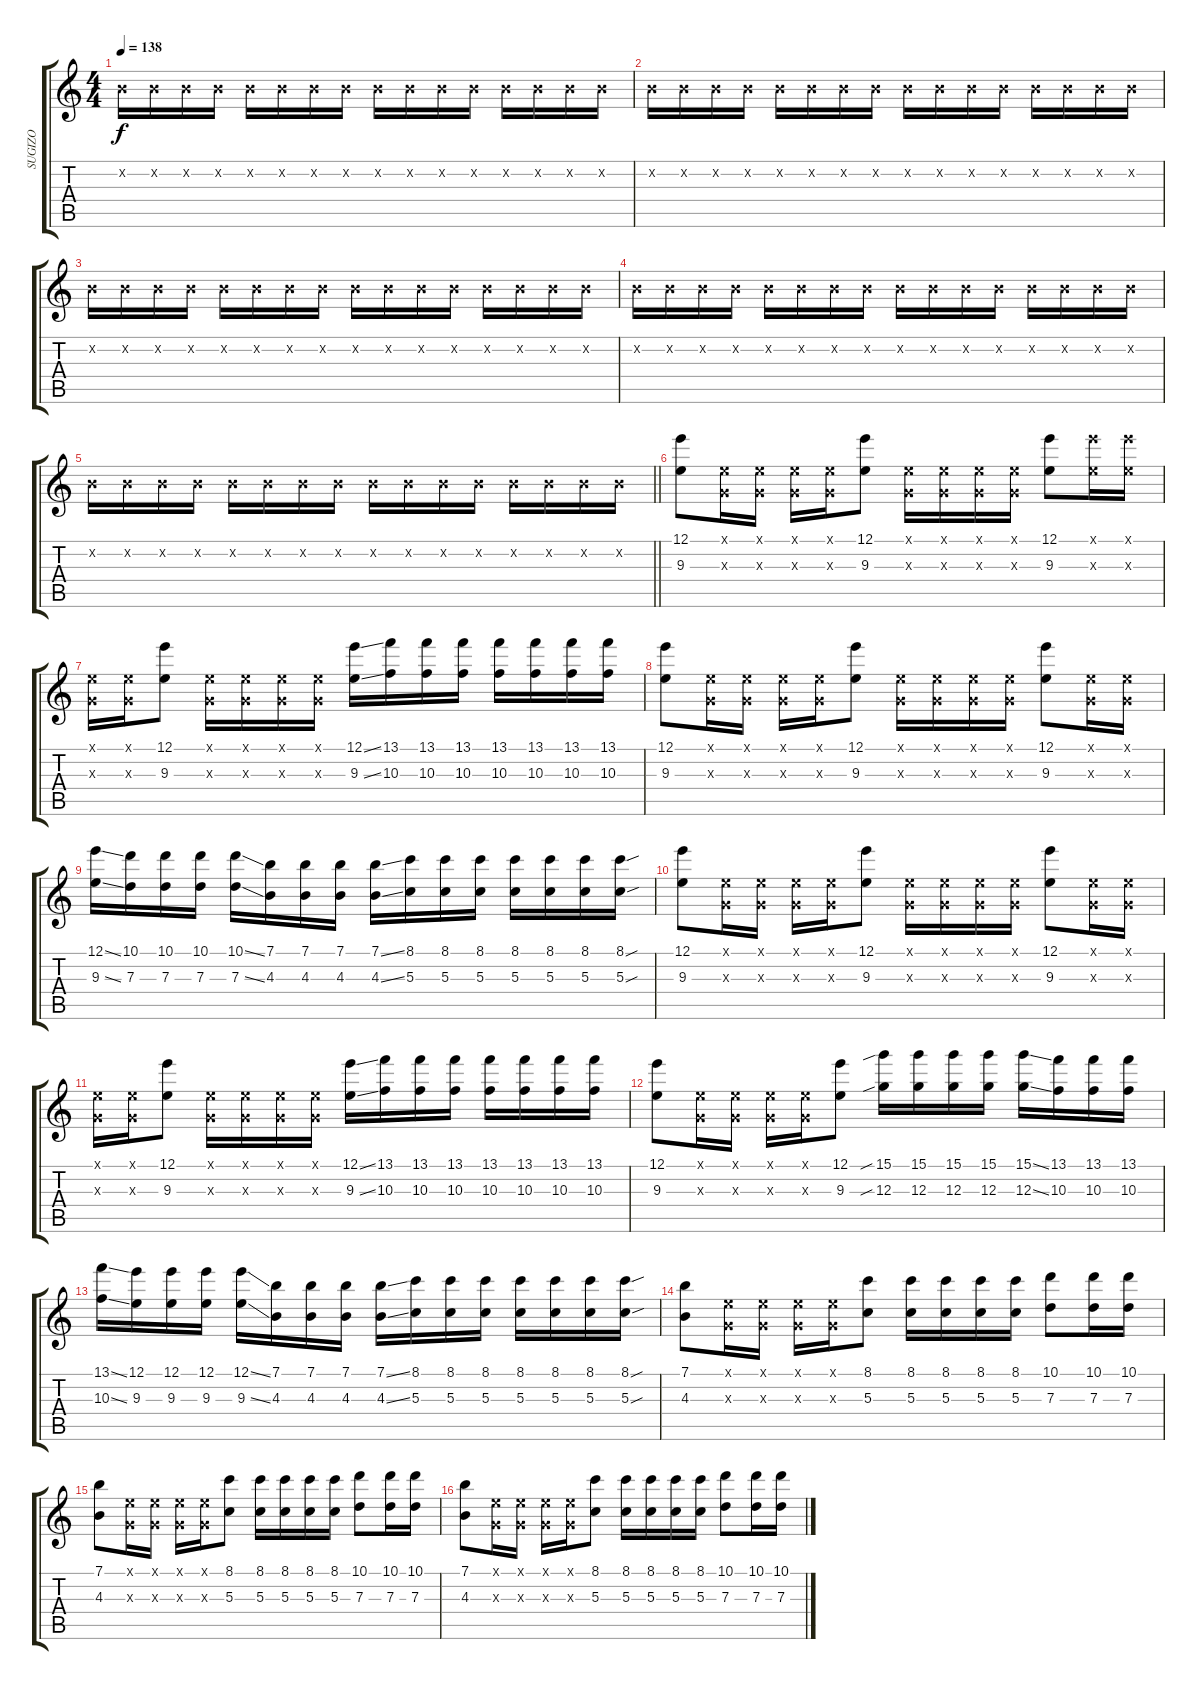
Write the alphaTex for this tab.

\track ("SUGIZO" "SUGIZO") {instrument distortionguitar}
\staff {score tabs}
\tuning (E4 B3 G3 D3 A2 E2) {hide}
\ts (4 4)
\tempo 138
\clef g2
\ks c
0.2{x}.16{dy f balance 8} 0.2{x}.16 0.2{x}.16 0.2{x}.16 0.2{x}.16 0.2{x}.16 0.2{x}.16 0.2{x}.16 0.2{x}.16 0.2{x}.16 0.2{x}.16 0.2{x}.16 0.2{x}.16 0.2{x}.16 0.2{x}.16 0.2{x}.16 |
0.2{x}.16{balance 5} 0.2{x}.16 0.2{x}.16 0.2{x}.16 0.2{x}.16 0.2{x}.16 0.2{x}.16 0.2{x}.16 0.2{x}.16 0.2{x}.16 0.2{x}.16 0.2{x}.16 0.2{x}.16 0.2{x}.16 0.2{x}.16 0.2{x}.16 |
0.2{x}.16{balance 8} 0.2{x}.16 0.2{x}.16 0.2{x}.16 0.2{x}.16 0.2{x}.16 0.2{x}.16 0.2{x}.16 0.2{x}.16 0.2{x}.16 0.2{x}.16 0.2{x}.16 0.2{x}.16 0.2{x}.16 0.2{x}.16 0.2{x}.16 |
0.2{x}.16{balance 11} 0.2{x}.16 0.2{x}.16 0.2{x}.16 0.2{x}.16 0.2{x}.16 0.2{x}.16 0.2{x}.16 0.2{x}.16 0.2{x}.16 0.2{x}.16 0.2{x}.16 0.2{x}.16 0.2{x}.16 0.2{x}.16 0.2{x}.16 |
\barLineRight lightlight
0.2{x}.16{balance 8} 0.2{x}.16 0.2{x}.16 0.2{x}.16 0.2{x}.16 0.2{x}.16 0.2{x}.16 0.2{x}.16 0.2{x}.16 0.2{x}.16 0.2{x}.16 0.2{x}.16 0.2{x}.16 0.2{x}.16 0.2{x}.16 0.2{x}.16 |
(12.1 9.3).8{balance 5} (0.1{x} 0.3{x}).16 (0.1{x} 0.3{x}).16 (0.1{x} 0.3{x}).16 (0.1{x} 0.3{x}).16 (12.1 9.3).8 (0.1{x} 0.3{x}).16 (0.1{x} 0.3{x}).16 (0.1{x} 0.3{x}).16 (0.1{x} 0.3{x}).16 (12.1 9.3).8 (12.1{x} 9.3{x}).16 (12.1{x} 9.3{x}).16 |
(0.1{x} 0.3{x}).16{balance 8} (0.1{x} 0.3{x}).16 (12.1 9.3).8 (0.1{x} 0.3{x}).16 (0.1{x} 0.3{x}).16 (0.1{x} 0.3{x}).16 (0.1{x} 0.3{x}).16 (12.1{ss} 9.3{ss}).16 (13.1 10.3).16 (13.1 10.3).16 (13.1 10.3).16 (13.1 10.3).16 (13.1 10.3).16 (13.1 10.3).16 (13.1 10.3).16 |
(12.1 9.3).8{balance 11} (0.1{x} 0.3{x}).16 (0.1{x} 0.3{x}).16 (0.1{x} 0.3{x}).16 (0.1{x} 0.3{x}).16 (12.1 9.3).8 (0.1{x} 0.3{x}).16 (0.1{x} 0.3{x}).16 (0.1{x} 0.3{x}).16 (0.1{x} 0.3{x}).16 (12.1 9.3).8 (0.1{x} 0.3{x}).16 (0.1{x} 0.3{x}).16 |
(12.1{ss} 9.3{ss}).16{balance 8} (10.1 7.3).16 (10.1 7.3).16 (10.1 7.3).16 (10.1{ss} 7.3{ss}).16 (7.1 4.3).16 (7.1 4.3).16 (7.1 4.3).16 (7.1{ss} 4.3{ss}).16 (8.1 5.3).16 (8.1 5.3).16 (8.1 5.3).16 (8.1 5.3).16 (8.1 5.3).16 (8.1 5.3).16 (8.1{sou} 5.3{sou}).16 |
(12.1 9.3).8{balance 5} (0.1{x} 0.3{x}).16 (0.1{x} 0.3{x}).16 (0.1{x} 0.3{x}).16 (0.1{x} 0.3{x}).16 (12.1 9.3).8 (0.1{x} 0.3{x}).16 (0.1{x} 0.3{x}).16 (0.1{x} 0.3{x}).16 (0.1{x} 0.3{x}).16 (12.1 9.3).8 (0.1{x} 0.3{x}).16 (0.1{x} 0.3{x}).16 |
(0.1{x} 0.3{x}).16{balance 8} (0.1{x} 0.3{x}).16 (12.1 9.3).8 (0.1{x} 0.3{x}).16 (0.1{x} 0.3{x}).16 (0.1{x} 0.3{x}).16 (0.1{x} 0.3{x}).16 (12.1{ss} 9.3{ss}).16 (13.1 10.3).16 (13.1 10.3).16 (13.1 10.3).16 (13.1 10.3).16 (13.1 10.3).16 (13.1 10.3).16 (13.1 10.3).16 |
(12.1 9.3).8{balance 11} (0.1{x} 0.3{x}).16 (0.1{x} 0.3{x}).16 (0.1{x} 0.3{x}).16 (0.1{x} 0.3{x}).16 (12.1 9.3).8 (15.1{sib} 12.3{sib}).16 (15.1 12.3).16 (15.1 12.3).16 (15.1 12.3).16 (15.1{ss} 12.3{ss}).16 (13.1 10.3).16 (13.1 10.3).16 (13.1 10.3).16 |
(13.1{ss} 10.3{ss}).16{balance 8} (12.1 9.3).16 (12.1 9.3).16 (12.1 9.3).16 (12.1{ss} 9.3{ss}).16 (7.1 4.3).16 (7.1 4.3).16 (7.1 4.3).16 (7.1{ss} 4.3{ss}).16 (8.1 5.3).16 (8.1 5.3).16 (8.1 5.3).16 (8.1 5.3).16 (8.1 5.3).16 (8.1 5.3).16 (8.1{sou} 5.3{sou}).16 |
(7.1 4.3).8{balance 5} (0.1{x} 0.3{x}).16 (0.1{x} 0.3{x}).16 (0.1{x} 0.3{x}).16 (0.1{x} 0.3{x}).16 (8.1 5.3).8 (8.1 5.3).16 (8.1 5.3).16 (8.1 5.3).16 (8.1 5.3).16 (10.1 7.3).8 (10.1 7.3).16 (10.1 7.3).16 |
(7.1 4.3).8{balance 8} (0.1{x} 0.3{x}).16 (0.1{x} 0.3{x}).16 (0.1{x} 0.3{x}).16 (0.1{x} 0.3{x}).16 (8.1 5.3).8 (8.1 5.3).16 (8.1 5.3).16 (8.1 5.3).16 (8.1 5.3).16 (10.1 7.3).8 (10.1 7.3).16 (10.1 7.3).16 |
(7.1 4.3).8{balance 11} (0.1{x} 0.3{x}).16 (0.1{x} 0.3{x}).16 (0.1{x} 0.3{x}).16 (0.1{x} 0.3{x}).16 (8.1 5.3).8 (8.1 5.3).16 (8.1 5.3).16 (8.1 5.3).16 (8.1 5.3).16 (10.1 7.3).8 (10.1 7.3).16 (10.1 7.3).16
